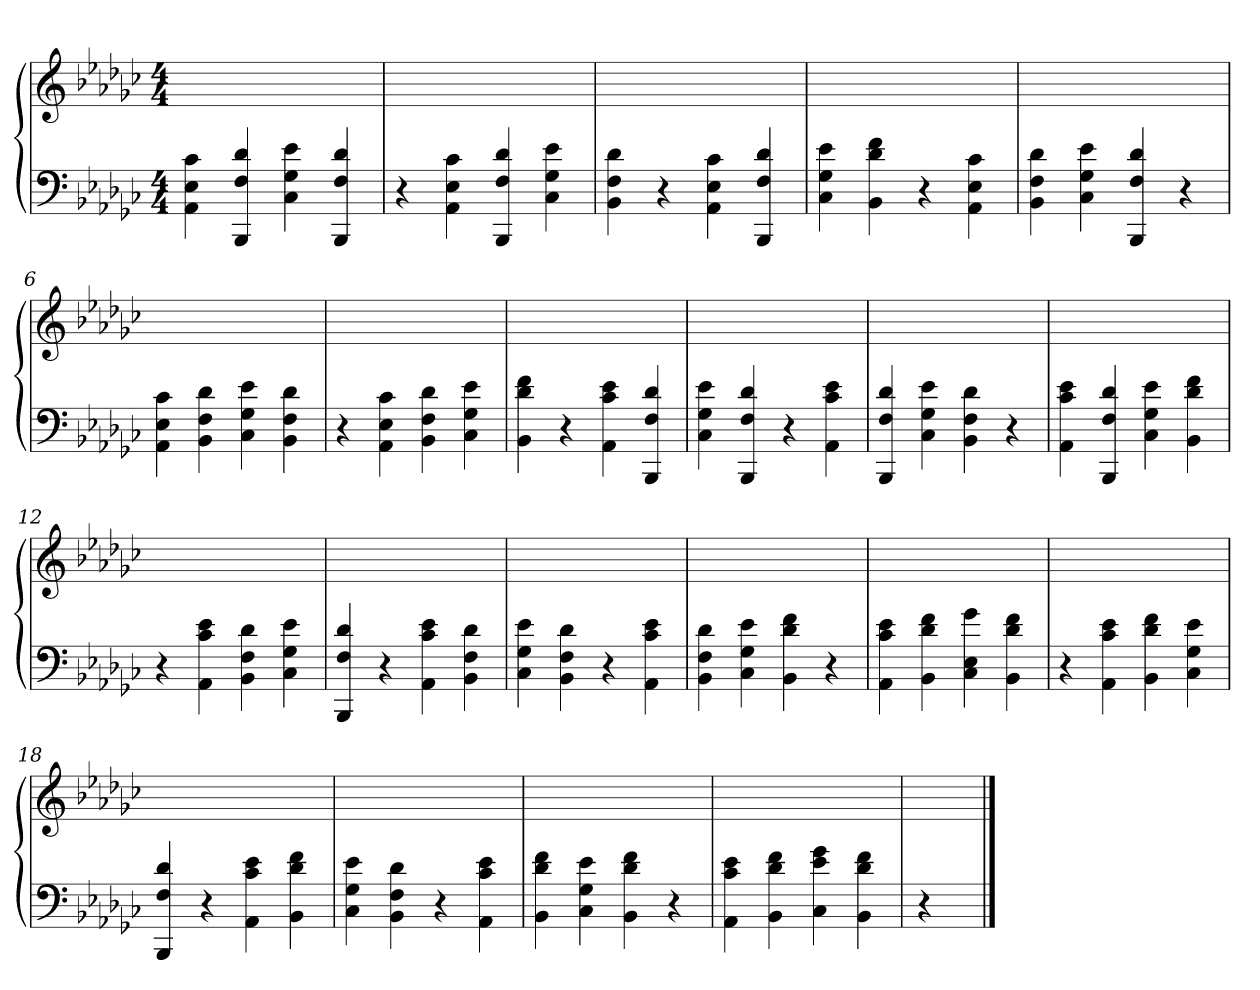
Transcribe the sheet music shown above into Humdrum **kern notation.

**kern	**kern
*part2	*part1
*staff2	*staff1
*clefF4	*clefG2
*k[b-e-a-d-g-c-]	*k[b-e-a-d-g-c-]
*G-:	*G-:
*M4/4	*M4/4
*MM60	*MM60
=1	=1
4AA- 4E- 4c-	1ryy
4BBB- 4F 4d-	.
4C- 4G- 4e-	.
4BBB- 4F 4d-	.
=2	=2
4r	1ryy
4AA- 4E- 4c-	.
4BBB- 4F 4d-	.
4C- 4G- 4e-	.
=3	=3
4BB- 4F 4d-	1ryy
4r	.
4AA- 4E- 4c-	.
4BBB- 4F 4d-	.
=4	=4
4C- 4G- 4e-	1ryy
4BB- 4d- 4f	.
4r	.
4AA- 4E- 4c-	.
=5	=5
4BB- 4F 4d-	1ryy
4C- 4G- 4e-	.
4BBB- 4F 4d-	.
4r	.
=6	=6
4AA- 4E- 4c-	1ryy
4BB- 4F 4d-	.
4C- 4G- 4e-	.
4BB- 4F 4d-	.
=7	=7
4r	1ryy
4AA- 4E- 4c-	.
4BB- 4F 4d-	.
4C- 4G- 4e-	.
=8	=8
4BB- 4d- 4f	1ryy
4r	.
4AA- 4c- 4e-	.
4BBB- 4F 4d-	.
=9	=9
4C- 4G- 4e-	1ryy
4BBB- 4F 4d-	.
4r	.
4AA- 4c- 4e-	.
=10	=10
4BBB- 4F 4d-	1ryy
4C- 4G- 4e-	.
4BB- 4F 4d-	.
4r	.
=11	=11
4AA- 4c- 4e-	1ryy
4BBB- 4F 4d-	.
4C- 4G- 4e-	.
4BB- 4d- 4f	.
=12	=12
4r	1ryy
4AA- 4c- 4e-	.
4BB- 4F 4d-	.
4C- 4G- 4e-	.
=13	=13
4BBB- 4F 4d-	1ryy
4r	.
4AA- 4c- 4e-	.
4BB- 4F 4d-	.
=14	=14
4C- 4G- 4e-	1ryy
4BB- 4F 4d-	.
4r	.
4AA- 4c- 4e-	.
=15	=15
4BB- 4F 4d-	1ryy
4C- 4G- 4e-	.
4BB- 4d- 4f	.
4r	.
=16	=16
4AA- 4c- 4e-	1ryy
4BB- 4d- 4f	.
4C- 4E- 4g-	.
4BB- 4d- 4f	.
=17	=17
4r	1ryy
4AA- 4c- 4e-	.
4BB- 4d- 4f	.
4C- 4G- 4e-	.
=18	=18
4BBB- 4F 4d-	1ryy
4r	.
4AA- 4c- 4e-	.
4BB- 4d- 4f	.
=19	=19
4C- 4G- 4e-	1ryy
4BB- 4F 4d-	.
4r	.
4AA- 4c- 4e-	.
=20	=20
4BB- 4d- 4f	1ryy
4C- 4G- 4e-	.
4BB- 4d- 4f	.
4r	.
=21	=21
4AA- 4c- 4e-	1ryy
4BB- 4d- 4f	.
4C- 4e- 4g-	.
4BB- 4d- 4f	.
=22	=22
4r	4ryy
==	==
*-	*-
